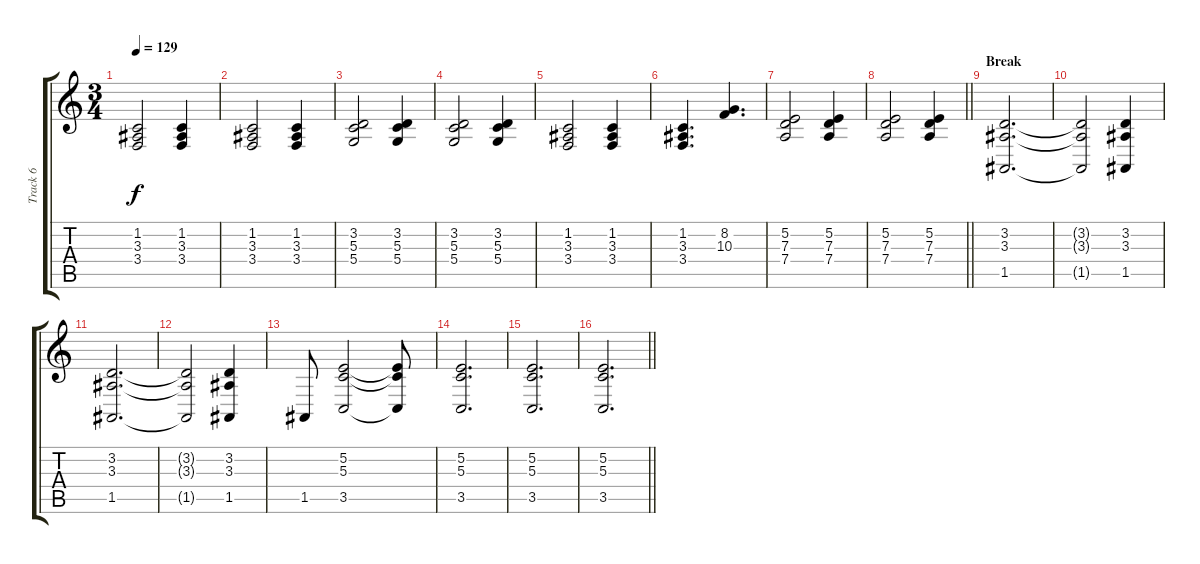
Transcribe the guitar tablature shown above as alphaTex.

\track ("Track 6" "Track 6") {instrument acousticgrandpiano}
\staff {score tabs}
\tuning (E4 B3 G3 D3 A2 E2) {hide}
\ts (3 4)
\tempo 129
\clef g2
\ks c
(1.2 3.3 3.4).2{dy f} (1.2 3.3 3.4).4 |
(1.2 3.3 3.4).2 (1.2 3.3 3.4).4 |
(3.2 5.3 5.4).2 (3.2 5.3 5.4).4 |
(3.2 5.3 5.4).2 (3.2 5.3 5.4).4 |
(1.2 3.3 3.4).2 (1.2 3.3 3.4).4 |
(1.2 3.3 3.4).4{d} (8.2 10.3).4{d} |
(5.2 7.3 7.4).2 (5.2 7.3 7.4).4 |
\barLineRight lightlight
(5.2 7.3 7.4).2 (5.2 7.3 7.4).4 |
\section ("" "Break")
(3.2 3.3 1.5).2{d} |
(3.2{t} 3.3{t} 1.5{t}).2 (3.2 3.3 1.5).4 |
(3.2 3.3 1.5).2{d} |
(3.2{t} 3.3{t} 1.5{t}).2 (3.2 3.3 1.5).4 |
1.5.8 (5.2 5.3 3.5).2 (5.2{t} 5.3{t} 3.5{t}).8 |
(5.2 5.3 3.5).2{d} |
(5.2 5.3 3.5).2{d} |
\barLineRight lightlight
(5.2 5.3 3.5).2{d}
